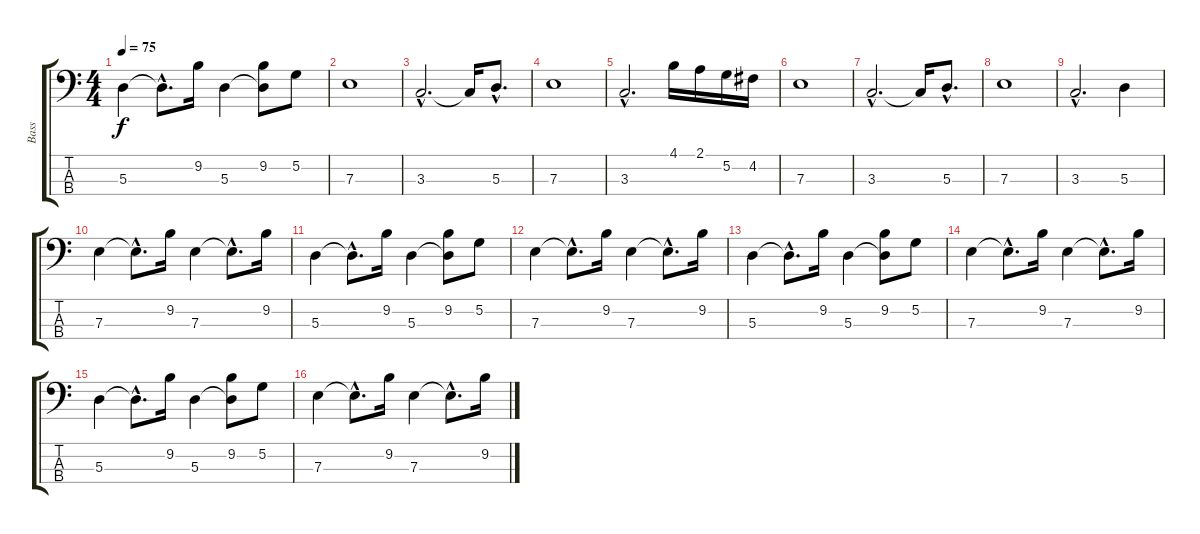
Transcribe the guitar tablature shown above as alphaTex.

\track ("Bass" "Bass") {instrument electricbassfinger}
\staff {score tabs}
\tuning (G2 D2 A1 E1) {hide}
\ts (4 4)
\tempo 75
\clef f4
\ks c
5.3.4{dy f} 5.3{hac t}.8{d} 9.2.16 5.3.4 (9.2 5.3{t}).8 5.2.8 |
7.3.1 |
3.3{hac}.2{d} 3.3{t}.16 5.3{hac}.8{d} |
7.3.1 |
3.3{hac}.2{d} 4.1.16 2.1.16 5.2.16 4.2.16 |
7.3.1 |
3.3{hac}.2{d} 3.3{t}.16 5.3{hac}.8{d} |
7.3.1 |
3.3{hac}.2{d} 5.3.4 |
7.3.4 7.3{hac t}.8{d} 9.2.16 7.3.4 7.3{hac t}.8{d} 9.2.16 |
5.3.4 5.3{hac t}.8{d} 9.2.16 5.3.4 (9.2 5.3{t}).8 5.2.8 |
7.3.4 7.3{hac t}.8{d} 9.2.16 7.3.4 7.3{hac t}.8{d} 9.2.16 |
5.3.4 5.3{hac t}.8{d} 9.2.16 5.3.4 (9.2 5.3{t}).8 5.2.8 |
7.3.4 7.3{hac t}.8{d} 9.2.16 7.3.4 7.3{hac t}.8{d} 9.2.16 |
5.3.4 5.3{hac t}.8{d} 9.2.16 5.3.4 (9.2 5.3{t}).8 5.2.8 |
7.3.4 7.3{hac t}.8{d} 9.2.16 7.3.4 7.3{hac t}.8{d} 9.2.16
